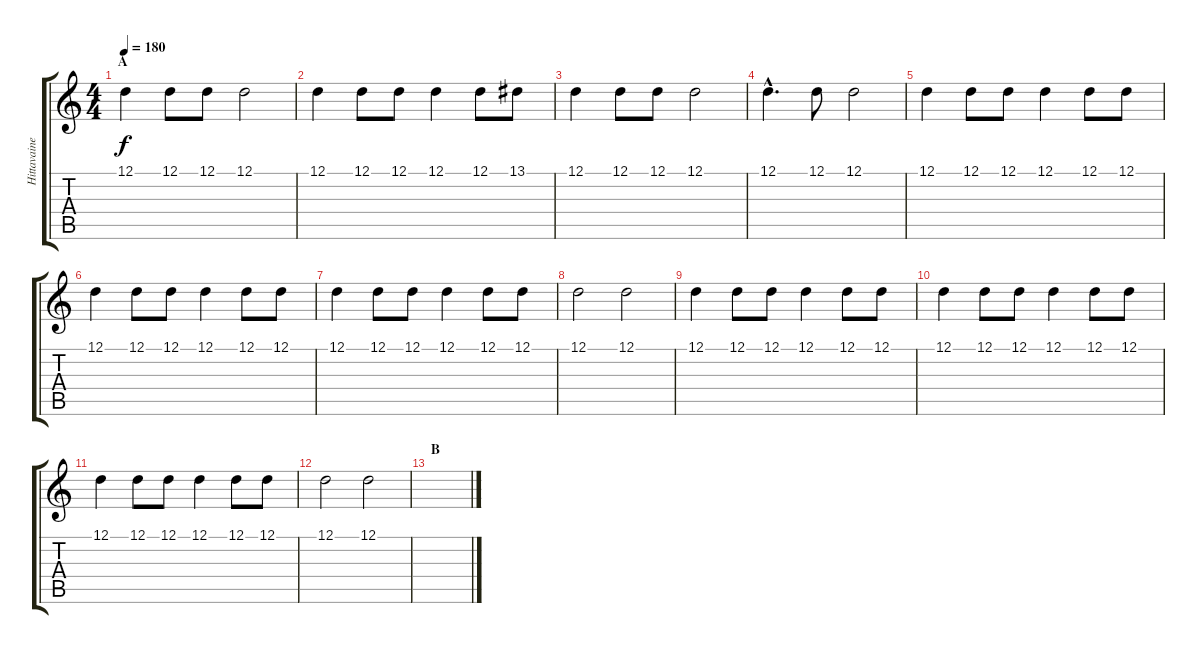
\track ("Hittavainen" "Hittavaine") {instrument violin}
\staff {score tabs}
\tuning (D4 A3 F3 C3 G2 D2) {hide}
\ts (4 4)
\section ("" "A")
\tempo 180
\clef g2
\ks c
12.1.4{dy f instrument violin} 12.1.8 12.1.8 12.1.2 |
12.1.4 12.1.8 12.1.8 12.1.4 12.1.8 13.1.8 |
12.1.4 12.1.8 12.1.8 12.1.2 |
12.1{hac}.4{d} 12.1.8 12.1.2 |
12.1.4 12.1.8 12.1.8 12.1.4 12.1.8 12.1.8 |
12.1.4 12.1.8 12.1.8 12.1.4 12.1.8 12.1.8 |
12.1.4 12.1.8 12.1.8 12.1.4 12.1.8 12.1.8 |
12.1.2 12.1.2 |
12.1.4 12.1.8 12.1.8 12.1.4 12.1.8 12.1.8 |
12.1.4 12.1.8 12.1.8 12.1.4 12.1.8 12.1.8 |
12.1.4 12.1.8 12.1.8 12.1.4 12.1.8 12.1.8 |
12.1.2 12.1.2 |
\section ("" "B")
